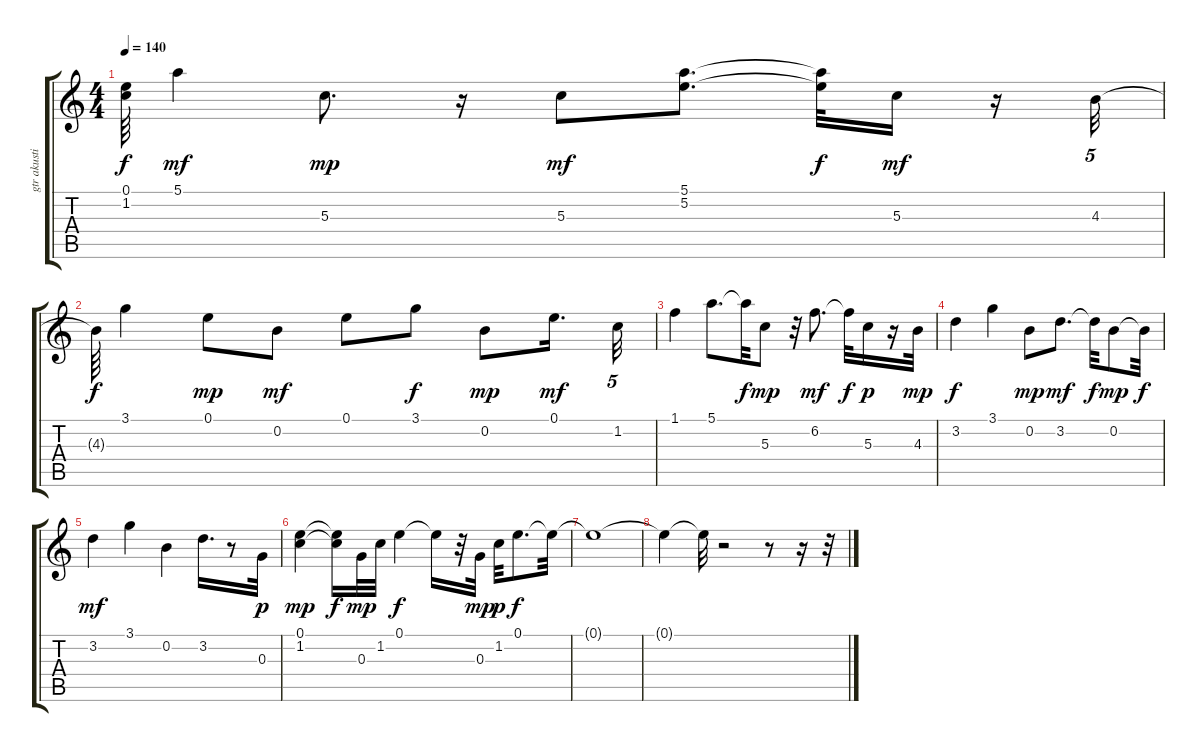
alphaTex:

\track ("gtr akustik" "gtr akusti") {instrument acousticguitarnylon}
\staff {score tabs}
\tuning (E4 B3 G3 D3 A2 E2) {hide}
\ts (4 4)
\tempo 140
\clef g2
\ks c
(0.1{t} 1.2{t}).64{dy f} 5.1.4{dy mf} 5.3.8{d dy mp} r.16 5.3.8{dy mf} (5.1 5.2).8{d} (5.1{t} 5.2{t}).32{dy f} 5.3.16{dy mf} r.16 4.3.32{tu (5 4)} |
4.3{t}.64{dy f} 3.1.4 0.1.8{dy mp} 0.2.8{dy mf} 0.1.8 3.1.8{dy f} 0.2.8{dy mp} 0.1.16{d dy mf} 1.2.32{tu (5 4)} |
1.1.4 5.1.8{d} 5.1{t}.32{dy f} 5.3.8{dy mp} r.32 6.2.8{d dy mf} 6.2{t}.32{dy f} 5.3.16{dy p} r.16 4.3.32{dy mp} |
3.2.4{dy f} 3.1.4 0.2.8{dy mp} 3.2.8{d dy mf} 3.2{t}.32{dy f} 0.2.8{dy mp} 0.2{t}.32{dy f} |
3.2.4{dy mf} 3.1.4 0.2.4 3.2.16{d} r.8 0.3.32{dy p} |
(0.1 1.2).4{dy mp} (0.1{t} 1.2{t}).16{dy f} 0.3.32{dy mp} 1.2.32 0.1.4{dy f} 0.1{t}.16 r.32 0.3.32{dy mp} 1.2.32{dy p} 0.1.8{d dy f} 0.1{t}.32 |
0.1{t}.1 |
0.1{t}.4 0.1{t}.32 r.2 r.8 r.16 r.32
